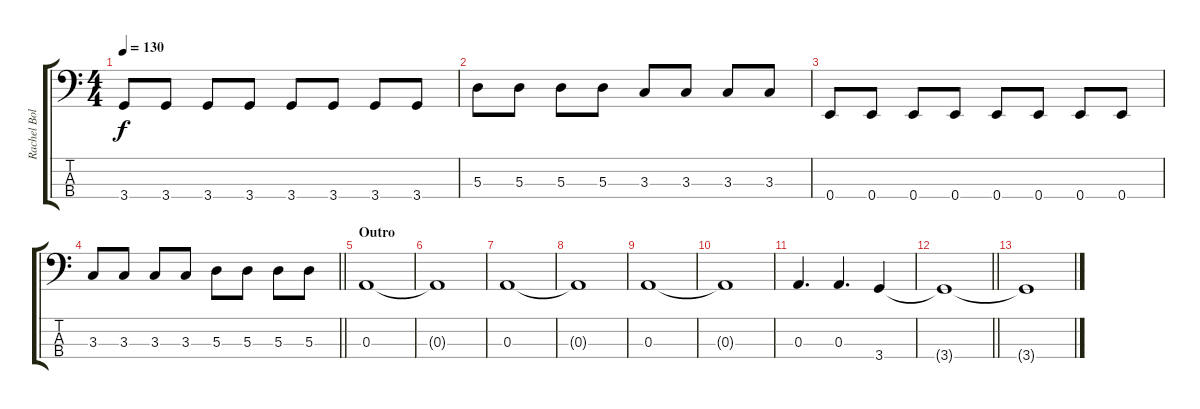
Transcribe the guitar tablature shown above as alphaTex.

\track ("Rachel Bolan" "Rachel Bol") {instrument electricbassfinger}
\staff {score tabs}
\tuning (G2 D2 A1 E1) {hide}
\ts (4 4)
\tempo 130
\clef f4
\ks c
3.4.8{dy f} 3.4.8 3.4.8 3.4.8 3.4.8 3.4.8 3.4.8 3.4.8 |
5.3.8 5.3.8 5.3.8 5.3.8 3.3.8 3.3.8 3.3.8 3.3.8 |
0.4.8 0.4.8 0.4.8 0.4.8 0.4.8 0.4.8 0.4.8 0.4.8 |
\barLineRight lightlight
3.3.8 3.3.8 3.3.8 3.3.8 5.3.8 5.3.8 5.3.8 5.3.8 |
\section ("" "Outro")
0.3.1 |
0.3{t}.1 |
0.3.1 |
0.3{t}.1 |
0.3.1 |
0.3{t}.1 |
0.3.4{d} 0.3.4{d} 3.4.4 |
\barLineRight lightlight
3.4{t}.1 |
3.4{t}.1
